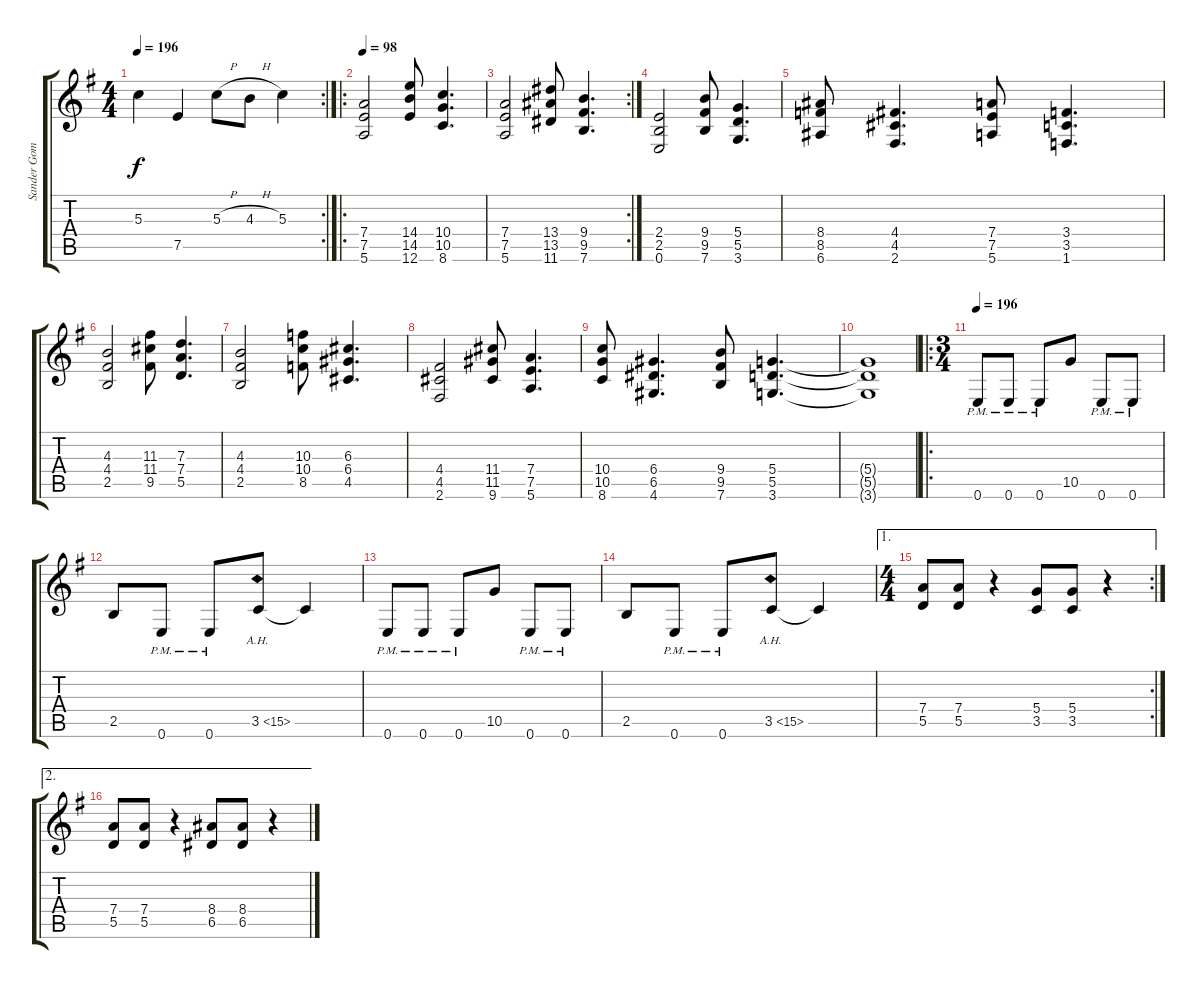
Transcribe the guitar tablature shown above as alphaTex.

\track ("Sander Gommans" "Sander Gom") {instrument distortionguitar}
\staff {score tabs}
\tuning (E4 B3 G3 D3 A2 E2) {hide}
\rc 2
\ts (4 4)
\tempo 196
\clef g2
\ks g
5.3.4{dy f} 7.5.4 5.3{h}.8 4.3{h}.8 5.3.4 |
\ro
\tempo 98
(7.4 7.5 5.6).2 (14.4 14.5 12.6).8 (10.4 10.5 8.6).4{d} |
\rc 2
(7.4 7.5 5.6).2 (13.4 13.5 11.6).8 (9.4 9.5 7.6).4{d} |
(2.4 2.5 0.6).2 (9.4 9.5 7.6).8 (5.4 5.5 3.6).4{d} |
(8.4 8.5 6.6).8 (4.4 4.5 2.6).4{d} (7.4 7.5 5.6).8 (3.4 3.5 1.6).4{d} |
(4.3 4.4 2.5).2 (11.3 11.4 9.5).8 (7.3 7.4 5.5).4{d} |
(4.3 4.4 2.5).2 (10.3 10.4 8.5).8 (6.3 6.4 4.5).4{d} |
(4.4 4.5 2.6).2 (11.4 11.5 9.6).8 (7.4 7.5 5.6).4{d} |
(10.4 10.5 8.6).8 (6.4 6.5 4.6).4{d} (9.4 9.5 7.6).8 (5.4 5.5 3.6).4{d} |
(5.4{t} 5.5{t} 3.6{t}).1 |
\ro
\ts (3 4)
\tempo 196
0.6{pm}.8 0.6{pm}.8 0.6{pm}.8 10.5.8 0.6{pm}.8 0.6{pm}.8 |
2.5.8 0.6{pm}.8 0.6{pm}.8 3.5{ah 12}.8 3.5{t}.4 |
0.6{pm}.8 0.6{pm}.8 0.6{pm}.8 10.5.8 0.6{pm}.8 0.6{pm}.8 |
2.5.8 0.6{pm}.8 0.6{pm}.8 3.5{ah 12}.8 3.5{t}.4 |
\ae 1
\rc 2
\ts (4 4)
(7.4 5.5).8 (7.4 5.5).8 r.4 (5.4 3.5).8 (5.4 3.5).8 r.4 |
\ae 2
(7.4 5.5).8 (7.4 5.5).8 r.4 (8.4 6.5).8 (8.4 6.5).8 r.4
